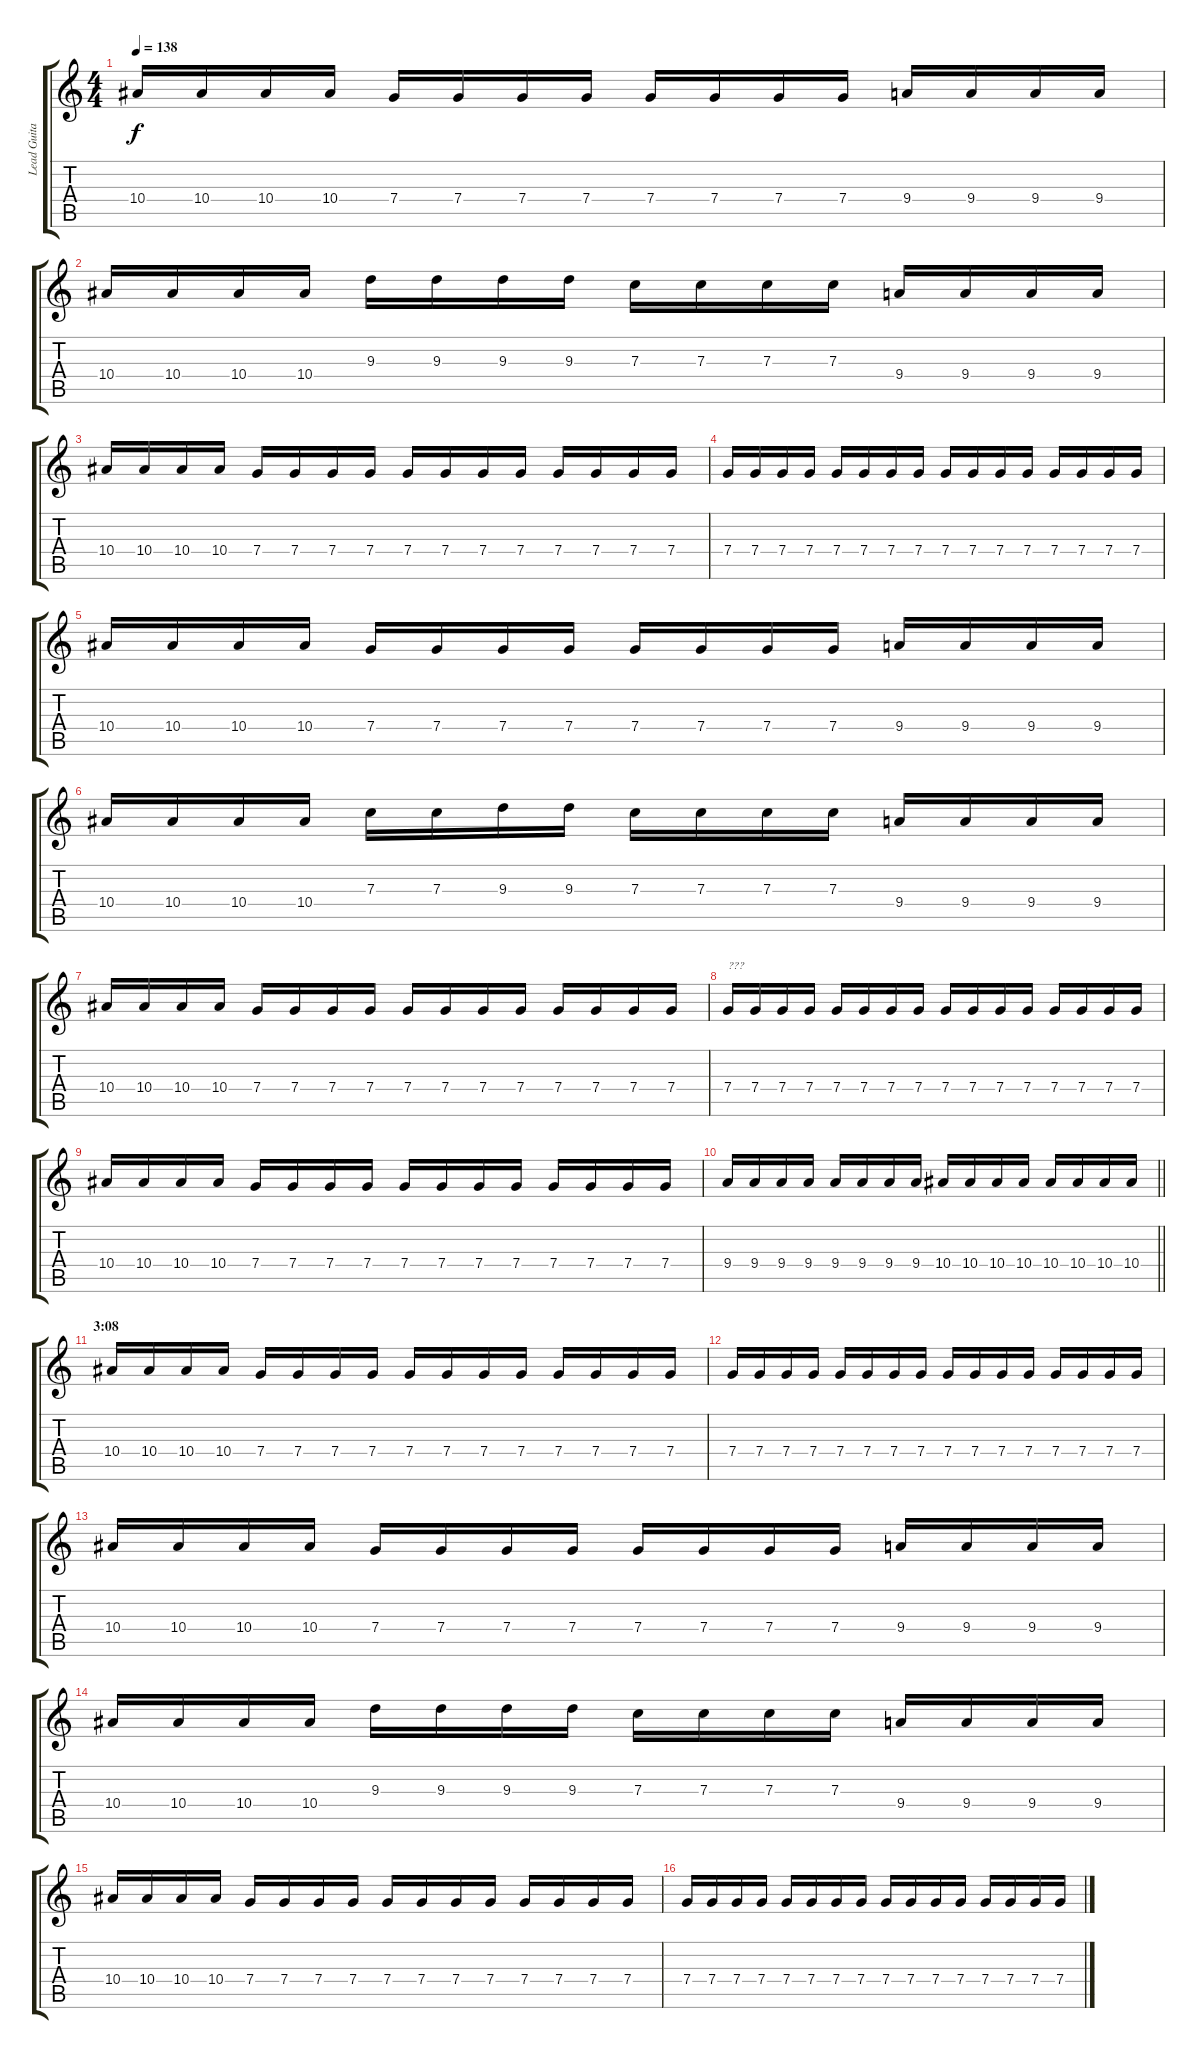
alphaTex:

\track ("Lead Guitar" "Lead Guita") {instrument distortionguitar}
\staff {score tabs}
\tuning (D4 A3 F3 C3 G2 D2) {hide}
\ts (4 4)
\tempo 138
\clef g2
\ks c
10.4.16{dy f} 10.4.16 10.4.16 10.4.16 7.4.16 7.4.16 7.4.16 7.4.16 7.4.16 7.4.16 7.4.16 7.4.16 9.4.16 9.4.16 9.4.16 9.4.16 |
10.4.16 10.4.16 10.4.16 10.4.16 9.3.16 9.3.16 9.3.16 9.3.16 7.3.16 7.3.16 7.3.16 7.3.16 9.4.16 9.4.16 9.4.16 9.4.16 |
10.4.16 10.4.16 10.4.16 10.4.16 7.4.16 7.4.16 7.4.16 7.4.16 7.4.16 7.4.16 7.4.16 7.4.16 7.4.16 7.4.16 7.4.16 7.4.16 |
7.4.16 7.4.16 7.4.16 7.4.16 7.4.16 7.4.16 7.4.16 7.4.16 7.4.16 7.4.16 7.4.16 7.4.16 7.4.16 7.4.16 7.4.16 7.4.16 |
10.4.16 10.4.16 10.4.16 10.4.16 7.4.16 7.4.16 7.4.16 7.4.16 7.4.16 7.4.16 7.4.16 7.4.16 9.4.16 9.4.16 9.4.16 9.4.16 |
10.4.16 10.4.16 10.4.16 10.4.16 7.3.16 7.3.16 9.3.16 9.3.16 7.3.16 7.3.16 7.3.16 7.3.16 9.4.16 9.4.16 9.4.16 9.4.16 |
10.4.16 10.4.16 10.4.16 10.4.16 7.4.16 7.4.16 7.4.16 7.4.16 7.4.16 7.4.16 7.4.16 7.4.16 7.4.16 7.4.16 7.4.16 7.4.16 |
7.4.16{txt "???"} 7.4.16 7.4.16 7.4.16 7.4.16 7.4.16 7.4.16 7.4.16 7.4.16 7.4.16 7.4.16 7.4.16 7.4.16 7.4.16 7.4.16 7.4.16 |
10.4.16 10.4.16 10.4.16 10.4.16 7.4.16 7.4.16 7.4.16 7.4.16 7.4.16 7.4.16 7.4.16 7.4.16 7.4.16 7.4.16 7.4.16 7.4.16 |
\barLineRight lightlight
9.4.16 9.4.16 9.4.16 9.4.16 9.4.16 9.4.16 9.4.16 9.4.16 10.4.16 10.4.16 10.4.16 10.4.16 10.4.16 10.4.16 10.4.16 10.4.16 |
\section ("" "3:08")
10.4.16 10.4.16 10.4.16 10.4.16 7.4.16 7.4.16 7.4.16 7.4.16 7.4.16 7.4.16 7.4.16 7.4.16 7.4.16 7.4.16 7.4.16 7.4.16 |
7.4.16 7.4.16 7.4.16 7.4.16 7.4.16 7.4.16 7.4.16 7.4.16 7.4.16 7.4.16 7.4.16 7.4.16 7.4.16 7.4.16 7.4.16 7.4.16 |
10.4.16 10.4.16 10.4.16 10.4.16 7.4.16 7.4.16 7.4.16 7.4.16 7.4.16 7.4.16 7.4.16 7.4.16 9.4.16 9.4.16 9.4.16 9.4.16 |
10.4.16 10.4.16 10.4.16 10.4.16 9.3.16 9.3.16 9.3.16 9.3.16 7.3.16 7.3.16 7.3.16 7.3.16 9.4.16 9.4.16 9.4.16 9.4.16 |
10.4.16 10.4.16 10.4.16 10.4.16 7.4.16 7.4.16 7.4.16 7.4.16 7.4.16 7.4.16 7.4.16 7.4.16 7.4.16 7.4.16 7.4.16 7.4.16 |
7.4.16 7.4.16 7.4.16 7.4.16 7.4.16 7.4.16 7.4.16 7.4.16 7.4.16 7.4.16 7.4.16 7.4.16 7.4.16 7.4.16 7.4.16 7.4.16
